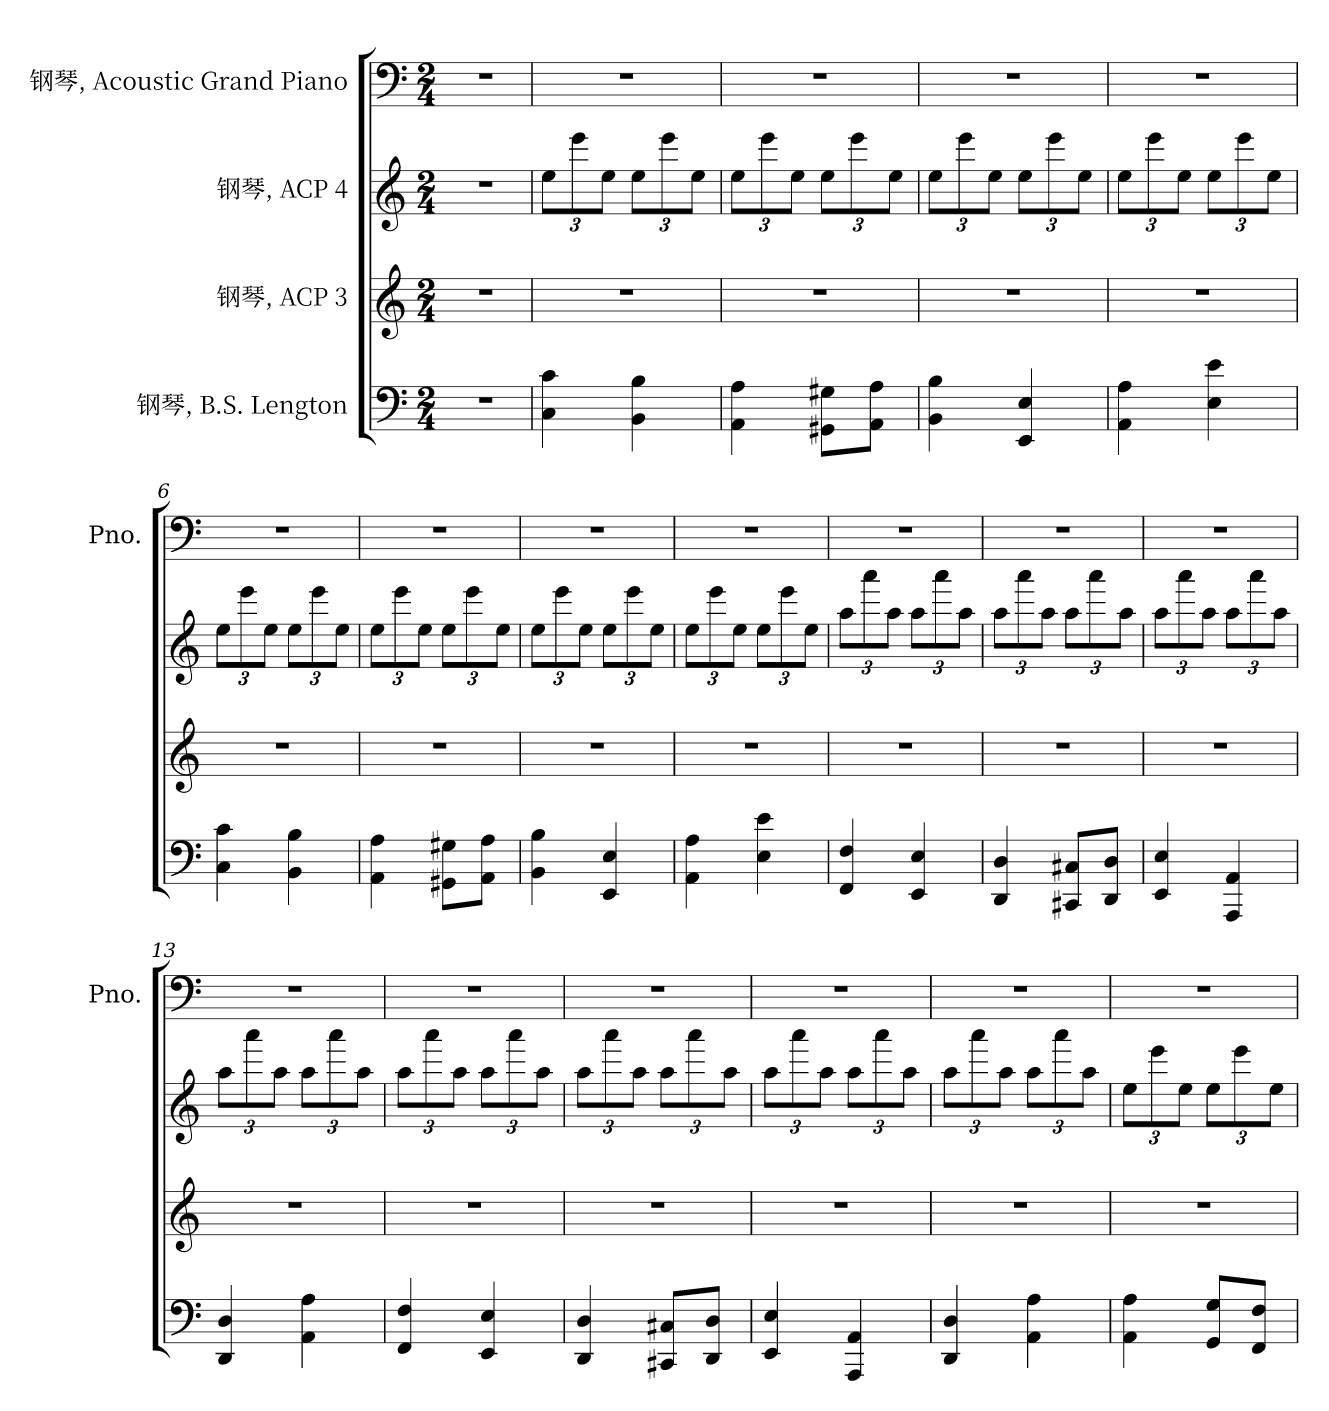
**kern	**kern	**kern	**kern
*part4	*part3	*part2	*part1
*staff4	*staff3	*staff2	*staff1
*I"钢琴, B.S. Lengton	*I"钢琴, ACP 3	*I"钢琴, ACP 4	*I"钢琴, Acoustic Grand Piano
*	*	*	*I'Pno.
*clefF4	*clefG2	*clefG2	*clefF4
*k[]	*k[]	*k[]	*k[]
*M2/4	*M2/4	*M2/4	*M2/4
*MM176	*MM176	*MM176	*MM176
=1	=1	=1	=1
2r	2r	2r	2r
=2	=2	=2	=2
*	*	*Xbrackettup	*
4C\ 4c\	2r	12ee\L	2r
.	.	12eee\	.
.	.	12ee\J	.
4BB\ 4B\	.	12ee\L	.
.	.	12eee\	.
.	.	12ee\J	.
=3	=3	=3	=3
4AA\ 4A\	2r	12ee\L	2r
.	.	12eee\	.
.	.	12ee\J	.
8GG#X\ 8G#X\L	.	12ee\L	.
.	.	12eee\	.
8AA\ 8A\J	.	.	.
.	.	12ee\J	.
=4	=4	=4	=4
4BB\ 4B\	2r	12ee\L	2r
.	.	12eee\	.
.	.	12ee\J	.
4EE/ 4E/	.	12ee\L	.
.	.	12eee\	.
.	.	12ee\J	.
=5	=5	=5	=5
4AA\ 4A\	2r	12ee\L	2r
.	.	12eee\	.
.	.	12ee\J	.
4E\ 4e\	.	12ee\L	.
.	.	12eee\	.
.	.	12ee\J	.
!!LO:LB:g=z
=6	=6	=6	=6
4C\ 4c\	2r	12ee\L	2r
.	.	12eee\	.
.	.	12ee\J	.
4BB\ 4B\	.	12ee\L	.
.	.	12eee\	.
.	.	12ee\J	.
=7	=7	=7	=7
4AA\ 4A\	2r	12ee\L	2r
.	.	12eee\	.
.	.	12ee\J	.
8GG#X\ 8G#X\L	.	12ee\L	.
.	.	12eee\	.
8AA\ 8A\J	.	.	.
.	.	12ee\J	.
=8	=8	=8	=8
4BB\ 4B\	2r	12ee\L	2r
.	.	12eee\	.
.	.	12ee\J	.
4EE/ 4E/	.	12ee\L	.
.	.	12eee\	.
.	.	12ee\J	.
=9	=9	=9	=9
4AA\ 4A\	2r	12ee\L	2r
.	.	12eee\	.
.	.	12ee\J	.
4E\ 4e\	.	12ee\L	.
.	.	12eee\	.
.	.	12ee\J	.
=10	=10	=10	=10
4FF/ 4F/	2r	12aa\L	2r
.	.	12aaa\	.
.	.	12aa\J	.
4EE/ 4E/	.	12aa\L	.
.	.	12aaa\	.
.	.	12aa\J	.
=11	=11	=11	=11
4DD/ 4D/	2r	12aa\L	2r
.	.	12aaa\	.
.	.	12aa\J	.
8CC#X/ 8C#X/L	.	12aa\L	.
.	.	12aaa\	.
8DD/ 8D/J	.	.	.
.	.	12aa\J	.
!!LO:LB:g=z
=12	=12	=12	=12
4EE/ 4E/	2r	12aa\L	2r
.	.	12aaa\	.
.	.	12aa\J	.
4AAA/ 4AA/	.	12aa\L	.
.	.	12aaa\	.
.	.	12aa\J	.
=13	=13	=13	=13
4DD/ 4D/	2r	12aa\L	2r
.	.	12aaa\	.
.	.	12aa\J	.
4AA\ 4A\	.	12aa\L	.
.	.	12aaa\	.
.	.	12aa\J	.
=14	=14	=14	=14
4FF/ 4F/	2r	12aa\L	2r
.	.	12aaa\	.
.	.	12aa\J	.
4EE/ 4E/	.	12aa\L	.
.	.	12aaa\	.
.	.	12aa\J	.
=15	=15	=15	=15
4DD/ 4D/	2r	12aa\L	2r
.	.	12aaa\	.
.	.	12aa\J	.
8CC#X/ 8C#X/L	.	12aa\L	.
.	.	12aaa\	.
8DD/ 8D/J	.	.	.
.	.	12aa\J	.
=16	=16	=16	=16
4EE/ 4E/	2r	12aa\L	2r
.	.	12aaa\	.
.	.	12aa\J	.
4AAA/ 4AA/	.	12aa\L	.
.	.	12aaa\	.
.	.	12aa\J	.
!!LO:PB:g=z
=17	=17	=17	=17
4DD/ 4D/	2r	12aa\L	2r
.	.	12aaa\	.
.	.	12aa\J	.
4AA\ 4A\	.	12aa\L	.
.	.	12aaa\	.
.	.	12aa\J	.
=18	=18	=18	=18
4AA\ 4A\	2r	12ee\L	2r
.	.	12eee\	.
.	.	12ee\J	.
8GG/ 8G/L	.	12ee\L	.
.	.	12eee\	.
8FF/ 8F/J	.	.	.
.	.	12ee\J	.
=	=	=	=
*-	*-	*-	*-
